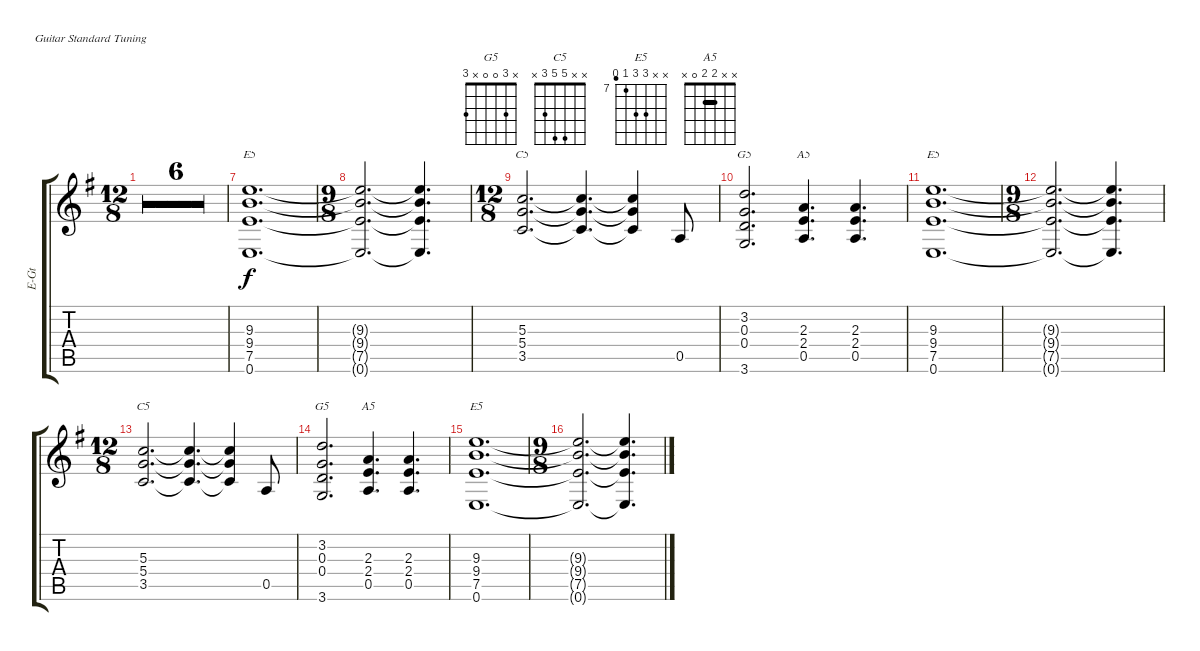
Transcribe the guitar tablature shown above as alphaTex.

\defaultSystemsLayout 4
\bracketExtendMode groupsimilarinstruments
\otherSystemsTrackNameOrientation horizontal
\track ("Rhythm Guitar I" "E-Gt") {multiBarRest instrument distortionguitar}
\staff {score tabs}
\tuning (E4 B3 G3 D3 A2 E2)
\chord ("G5" x 3 0 0 x 3) {showfingering false}
\chord ("C5" x x 5 5 3 x) {showfingering false}
\chord ("E5" x x 9 9 7 6) {firstfret 7 showfingering false}
\chord ("A5" x x 2 2 0 x) {showfingering false barre 2}
\ts (12 8)
\beaming (8 3 3 3 3)
\tempo 192
\clef g2
\ks g
r.1{d dy f beam Down} |
r.1{d beam Down} |
r.1{d beam Down} |
\ts (9 8)
\beaming (8 3 3 3 3)
r.1{beam Down} r.8{beam Down} |
\ts (12 8)
\beaming (8 3 3 3 3)
r.1{d beam Down} |
r.1{d beam Down} |
(0.6{acc forcenatural} 7.5{acc forcenatural} 9.4{acc forcenatural} 9.3{acc forcenatural}).1{d ch "E5" beam Up} |
\ts (9 8)
\beaming (8 3 3 3 3)
(9.3{t acc forcenatural} 9.4{t acc forcenatural} 7.5{t acc forcenatural} 0.6{t acc forcenatural}).2{d beam Up} (9.3{t acc forcenatural} 9.4{t acc forcenatural} 7.5{t acc forcenatural} 0.6{t acc forcenatural}).4{d beam Up} |
\ts (12 8)
\beaming (8 3 3 3 3)
(3.5{acc forcenatural} 5.4{acc forcenatural} 5.3{acc forcenatural}).2{d ch "C5" beam Up} (3.5{t acc forcenatural} 5.4{t acc forcenatural} 5.3{t acc forcenatural}).4{d beam Up} (3.5{t acc forcenatural} 5.4{t acc forcenatural} 5.3{t acc forcenatural}).4{beam Up} 0.5{acc forcenatural}.8{beam Up} |
(3.6{acc forcenatural} 0.4{acc forcenatural} 0.3{acc forcenatural} 3.2{acc forcenatural}).2{d ch "G5" beam Up} (0.5{acc forcenatural} 2.4{acc forcenatural} 2.3{acc forcenatural}).4{d ch "A5" beam Up} (0.5{acc forcenatural} 2.4{acc forcenatural} 2.3{acc forcenatural}).4{d beam Up} |
(0.6{acc forcenatural} 7.5{acc forcenatural} 9.4{acc forcenatural} 9.3{acc forcenatural}).1{d ch "E5" beam Up} |
\ts (9 8)
\beaming (8 3 3 3 3)
(9.3{t acc forcenatural} 9.4{t acc forcenatural} 7.5{t acc forcenatural} 0.6{t acc forcenatural}).2{d beam Up} (9.3{t acc forcenatural} 9.4{t acc forcenatural} 7.5{t acc forcenatural} 0.6{t acc forcenatural}).4{d beam Up} |
\ts (12 8)
\beaming (8 3 3 3 3)
(3.5{acc forcenatural} 5.4{acc forcenatural} 5.3{acc forcenatural}).2{d ch "C5" beam Up} (3.5{t acc forcenatural} 5.4{t acc forcenatural} 5.3{t acc forcenatural}).4{d beam Up} (3.5{t acc forcenatural} 5.4{t acc forcenatural} 5.3{t acc forcenatural}).4{beam Up} 0.5{acc forcenatural}.8{beam Up} |
(3.6{acc forcenatural} 0.4{acc forcenatural} 0.3{acc forcenatural} 3.2{acc forcenatural}).2{d ch "G5" beam Up} (0.5{acc forcenatural} 2.4{acc forcenatural} 2.3{acc forcenatural}).4{d ch "A5" beam Up} (0.5{acc forcenatural} 2.4{acc forcenatural} 2.3{acc forcenatural}).4{d beam Up} |
(0.6{acc forcenatural} 7.5{acc forcenatural} 9.4{acc forcenatural} 9.3{acc forcenatural}).1{d ch "E5" beam Up} |
\ts (9 8)
\beaming (8 3 3 3 3)
(9.3{t acc forcenatural} 9.4{t acc forcenatural} 7.5{t acc forcenatural} 0.6{t acc forcenatural}).2{d beam Up} (9.3{t acc forcenatural} 9.4{t acc forcenatural} 7.5{t acc forcenatural} 0.6{t acc forcenatural}).4{d beam Up}
